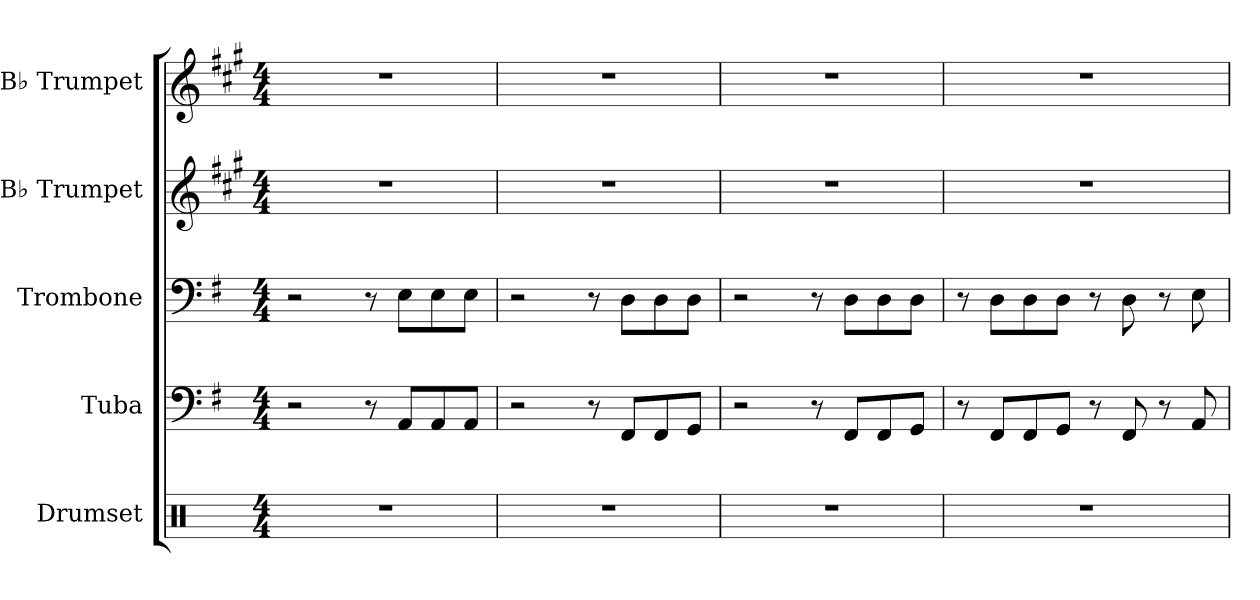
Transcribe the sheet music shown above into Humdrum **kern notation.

**kern	**kern	**kern	**kern	**kern
*part5	*part4	*part3	*part2	*part1
*staff5	*staff4	*staff3	*staff2	*staff1
*I"Drumset	*I"Tuba	*I"Trombone	*I"B♭ Trumpet	*I"B♭ Trumpet
*I'D. Set	*I'Tba.	*I'Tbn.	*I'B♭ Tpt.	*I'B♭ Tpt.
*clefX	*clefF4	*clefF4	*clefG2	*clefG2
*	*	*	*ITrd1c2	*ITrd1c2
*k[]	*k[f#]	*k[f#]	*k[f#]	*k[f#]
*M4/4	*M4/4	*M4/4	*M4/4	*M4/4
=1	=1	=1	=1	=1
1r	2r	2r	1r	1r
.	8r	8r	.	.
.	8AA/L	8E\L	.	.
.	8AA/	8E\	.	.
.	8AA/J	8E\J	.	.
=2	=2	=2	=2	=2
1r	2r	2r	1r	1r
.	8r	8r	.	.
.	8FF#/L	8D\L	.	.
.	8FF#/	8D\	.	.
.	8GG/J	8D\J	.	.
=3	=3	=3	=3	=3
1r	2r	2r	1r	1r
.	8r	8r	.	.
.	8FF#/L	8D\L	.	.
.	8FF#/	8D\	.	.
.	8GG/J	8D\J	.	.
=4	=4	=4	=4	=4
1r	8r	8r	1r	1r
.	8FF#/L	8D\L	.	.
.	8FF#/	8D\	.	.
.	8GG/J	8D\J	.	.
.	8r	8r	.	.
.	8FF#/	8D\	.	.
.	8r	8r	.	.
.	8AA/	8E\	.	.
=	=	=	=	=
*-	*-	*-	*-	*-
